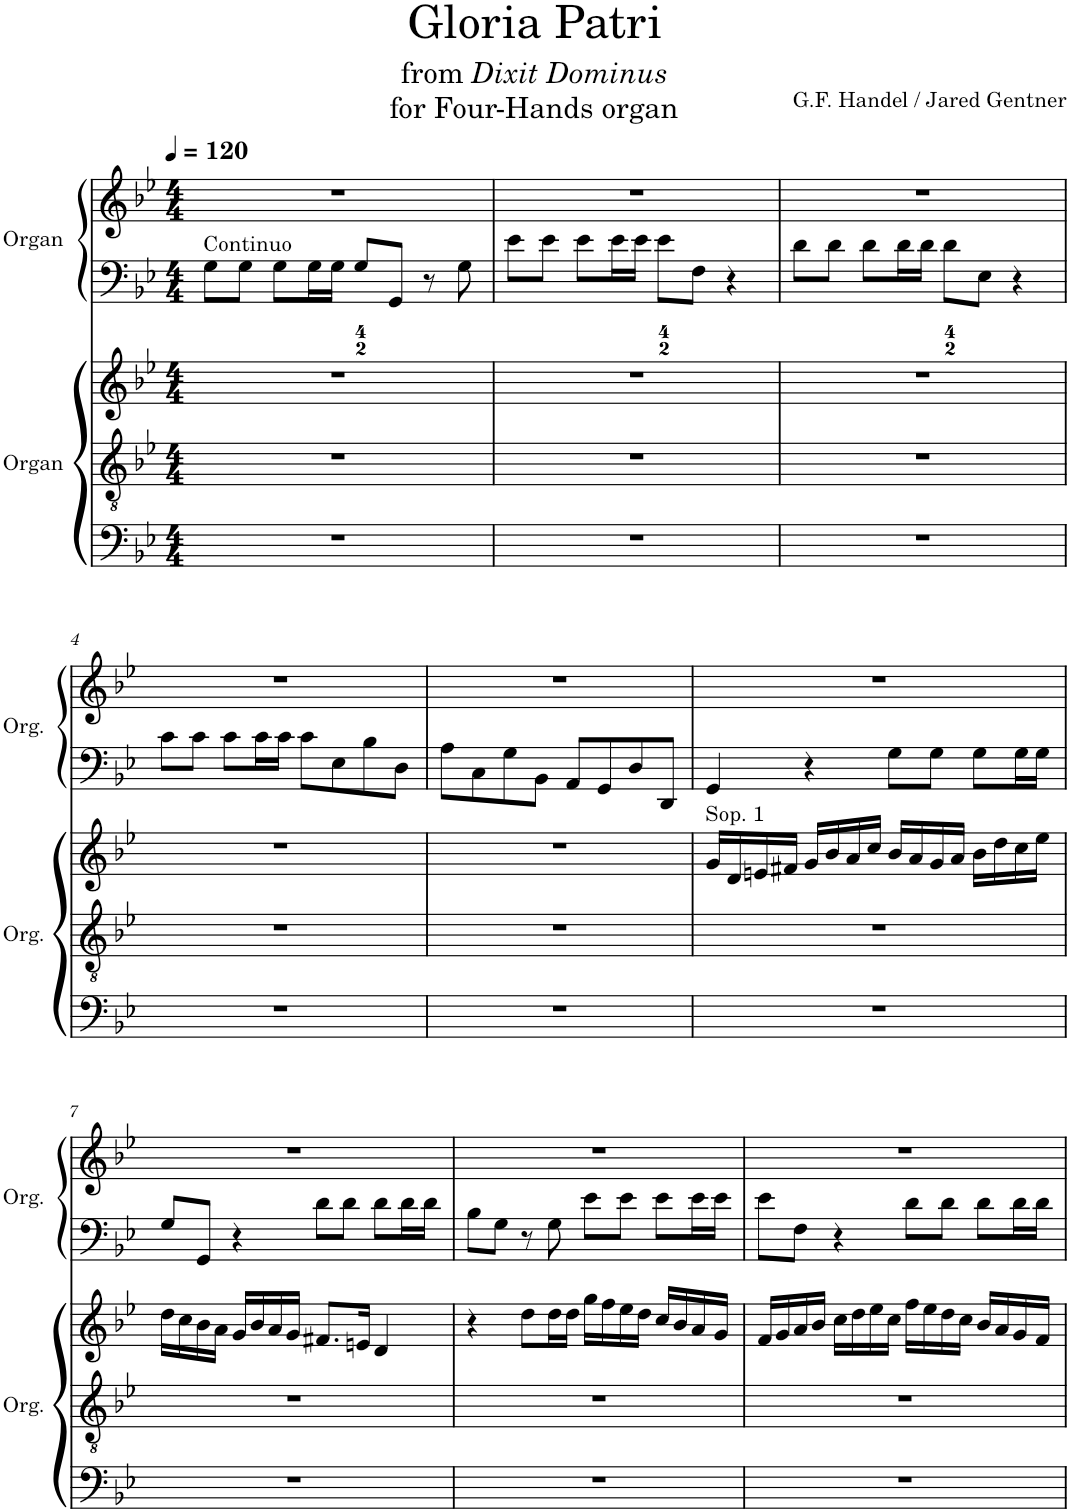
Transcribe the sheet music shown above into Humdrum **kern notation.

**kern	**kern	**kern	**kern	**kern
*part2	*part2	*part2	*part1	*part1
*staff5	*staff4	*staff3	*staff2	*staff1
*I"Organ	*	*	*I"Organ	*
*I'Org.	*	*	*I'Org.	*
*clefF4	*clefGv2	*clefG2	*clefF4	*clefG2
*k[b-e-]	*k[b-e-]	*k[b-e-]	*k[b-e-]	*k[b-e-]
*M4/4	*M4/4	*M4/4	*M4/4	*M4/4
*MM120	*MM120	*MM120	*MM120	*MM120
=1	=1	=1	=1	=1
!	!	!	!LO:TX:a:t=Continuo	!
1r	1r	1r	8G\L	1r
.	.	.	8G\J	.
.	.	.	8G\L	.
.	.	.	16G\L	.
.	.	.	16G\JJ	.
.	.	.	8G/L	.
.	.	.	8GG/J	.
.	.	.	8r	.
.	.	.	8G\	.
=2	=2	=2	=2	=2
1r	1r	1r	8e-\L	1r
.	.	.	8e-\J	.
.	.	.	8e-\L	.
.	.	.	16e-\L	.
.	.	.	16e-\JJ	.
.	.	.	8e-\L	.
.	.	.	8F\J	.
.	.	.	4r	.
=3	=3	=3	=3	=3
1r	1r	1r	8d\L	1r
.	.	.	8d\J	.
.	.	.	8d\L	.
.	.	.	16d\L	.
.	.	.	16d\JJ	.
.	.	.	8d\L	.
.	.	.	8E-\J	.
.	.	.	4r	.
!!LO:LB:g=z
=4	=4	=4	=4	=4
1r	1r	1r	8c\L	1r
.	.	.	8c\J	.
.	.	.	8c\L	.
.	.	.	16c\L	.
.	.	.	16c\JJ	.
.	.	.	8c\L	.
.	.	.	8E-\	.
.	.	.	8B-\	.
.	.	.	8D\J	.
=5	=5	=5	=5	=5
1r	1r	1r	8A\L	1r
.	.	.	8C\	.
.	.	.	8G\	.
.	.	.	8BB-\J	.
.	.	.	8AA/L	.
.	.	.	8GG/	.
.	.	.	8D/	.
.	.	.	8DD/J	.
=6	=6	=6	=6	=6
!	!	!LO:TX:a:t=Sop. 1	!	!
1r	1r	16g/LL	4GG/	1r
.	.	16d/	.	.
.	.	16en/	.	.
.	.	16f#X/JJ	.	.
.	.	16g/LL	4r	.
.	.	16b-/	.	.
.	.	16a/	.	.
.	.	16cc/JJ	.	.
.	.	16b-/LL	8G\L	.
.	.	16a/	.	.
.	.	16g/	8G\J	.
.	.	16a/JJ	.	.
.	.	16b-\LL	8G\L	.
.	.	16dd\	.	.
.	.	16cc\	16G\L	.
.	.	16ee-\JJ	16G\JJ	.
!!LO:LB:g=z
=7	=7	=7	=7	=7
1r	1r	16dd\LL	8G/L	1r
.	.	16cc\	.	.
.	.	16b-\	8GG/J	.
.	.	16a\JJ	.	.
.	.	16g/LL	4r	.
.	.	16b-/	.	.
.	.	16a/	.	.
.	.	16g/JJ	.	.
.	.	8.f#X/L	8d\L	.
.	.	.	8d\J	.
.	.	16en/Jk	.	.
.	.	4d/	8d\L	.
.	.	.	16d\L	.
.	.	.	16d\JJ	.
=8	=8	=8	=8	=8
1r	1r	4r	8B-\L	1r
.	.	.	8G\J	.
.	.	8dd\L	8r	.
.	.	16dd\L	8G\	.
.	.	16dd\JJ	.	.
.	.	16gg\LL	8e-\L	.
.	.	16ff\	.	.
.	.	16ee-\	8e-\J	.
.	.	16dd\JJ	.	.
.	.	16cc/LL	8e-\L	.
.	.	16b-/	.	.
.	.	16a/	16e-\L	.
.	.	16g/JJ	16e-\JJ	.
=9	=9	=9	=9	=9
1r	1r	16f/LL	8e-\L	1r
.	.	16g/	.	.
.	.	16a/	8F\J	.
.	.	16b-/JJ	.	.
.	.	16cc\LL	4r	.
.	.	16dd\	.	.
.	.	16ee-\	.	.
.	.	16cc\JJ	.	.
.	.	16ff\LL	8d\L	.
.	.	16ee-\	.	.
.	.	16dd\	8d\J	.
.	.	16cc\JJ	.	.
.	.	16b-/LL	8d\L	.
.	.	16a/	.	.
.	.	16g/	16d\L	.
.	.	16f/JJ	16d\JJ	.
=	=	=	=	=
*-	*-	*-	*-	*-
